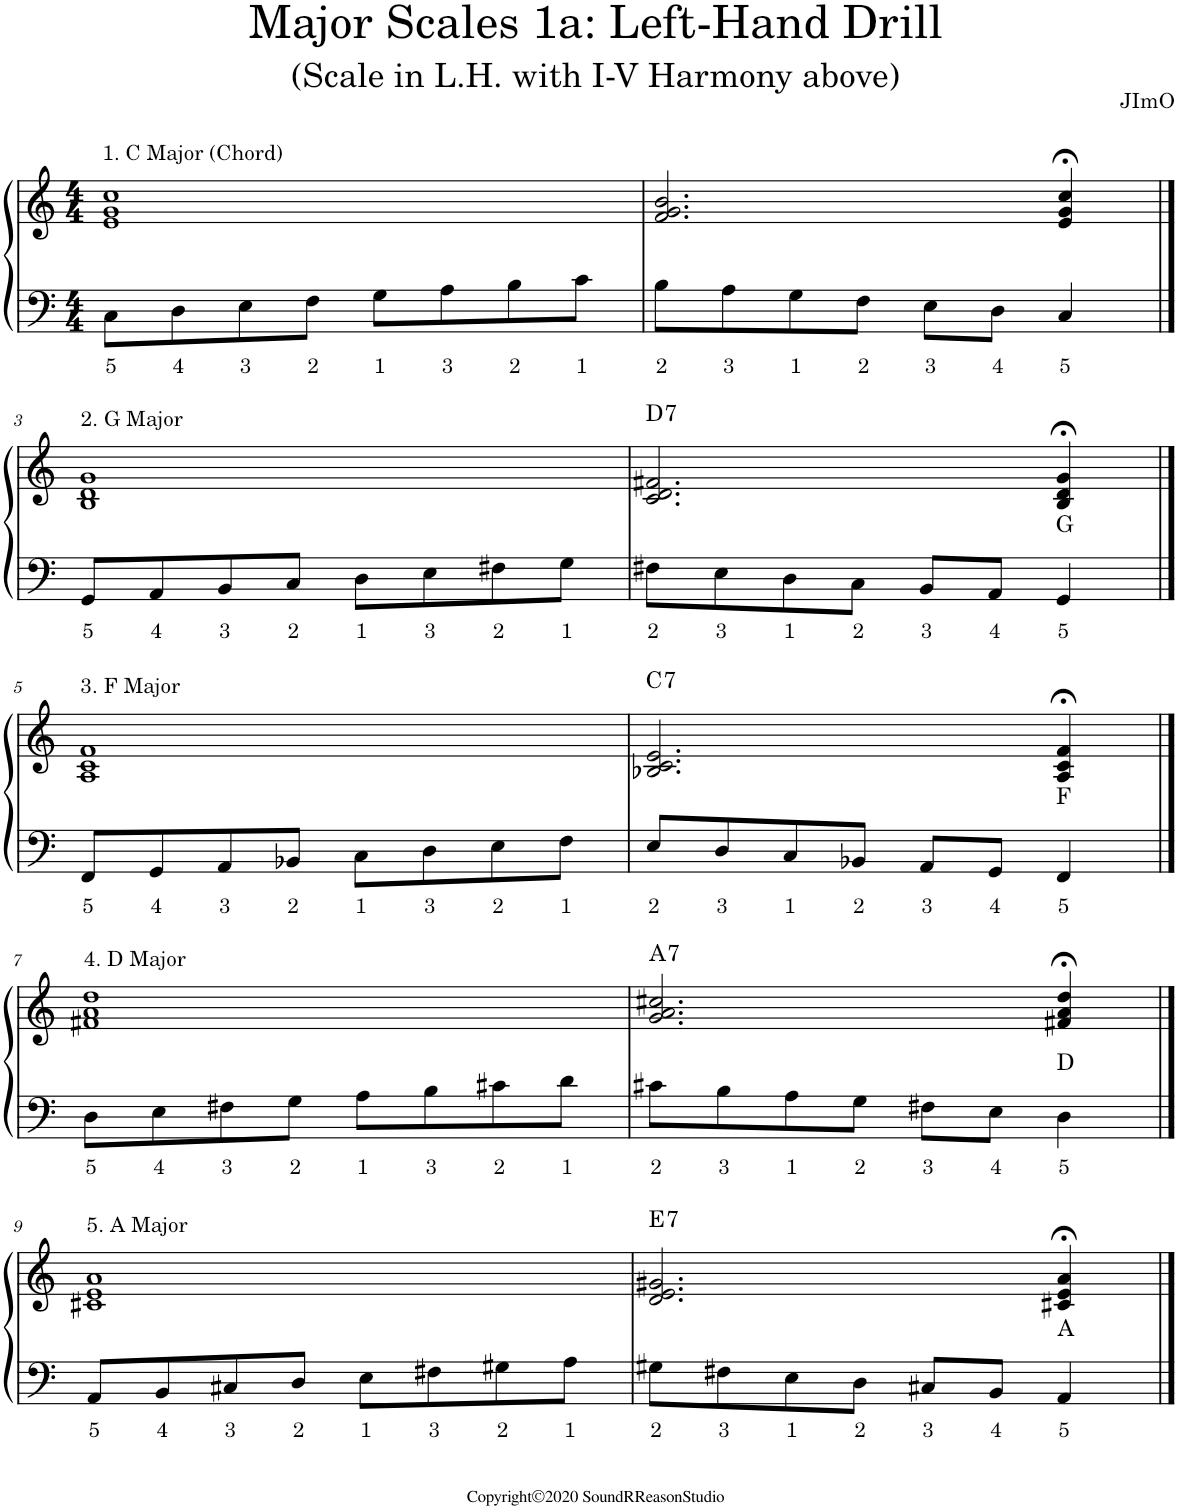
**kern	**text	**kern	**harte
*part1	*part1	*part1	*part1
*staff2	*staff2	*staff1	*
*I"Piano	*	*	*
*I'Pno.	*	*	*
*clefF4	*	*clefG2	*
*k[]	*	*k[]	*
*M4/4	*	*M4/4	*
=1	=1	=1	=1
!	!	!LO:TX:a:t=1. C Major (Chord)	!
!	!LO:LY:b	!	!
8C\L	5	1e 1g 1cc	.
!	!LO:LY:b	!	!
8D\	4	.	.
!	!LO:LY:b	!	!
8E\	3	.	.
!	!LO:LY:b	!	!
8F\J	2	.	.
!	!LO:LY:b	!	!
8G\L	1	.	.
!	!LO:LY:b	!	!
8A\	3	.	.
!	!LO:LY:b	!	!
8B\	2	.	.
!	!LO:LY:b	!	!
8c\J	1	.	.
=2	=2	=2	=2
!	!LO:LY:b	!	!
8B\L	2	2.f/ 2.g/ 2.b/	.
!	!LO:LY:b	!	!
8A\	3	.	.
!	!LO:LY:b	!	!
8G\	1	.	.
!	!LO:LY:b	!	!
8F\J	2	.	.
!	!LO:LY:b	!	!
8E\L	3	.	.
!	!LO:LY:b	!	!
8D\J	4	.	.
!	!LO:LY:b	!	!
4C/	5	4e/;< 4g/;< 4cc/;<	.
!!LO:LB:g=z
==3	==3	==3	==3
!	!	!LO:TX:a:t=2. G Major	!
!	!LO:LY:b	!	!
8GG/L	5	1B 1d 1g	.
!	!LO:LY:b	!	!
8AA/	4	.	.
!	!LO:LY:b	!	!
8BB/	3	.	.
!	!LO:LY:b	!	!
8C/J	2	.	.
!	!LO:LY:b	!	!
8D\L	1	.	.
!	!LO:LY:b	!	!
8E\	3	.	.
!	!LO:LY:b	!	!
8F#X\	2	.	.
!	!LO:LY:b	!	!
8G\J	1	.	.
=4	=4	=4	=4
!	!LO:LY:b	!	!LO:H:kt=7
8F#X\L	2	2.c/ 2.d/ 2.f#X/	D:7
!	!LO:LY:b	!	!
8E\	3	.	.
!	!LO:LY:b	!	!
8D\	1	.	.
!	!LO:LY:b	!	!
8C\J	2	.	.
!	!LO:LY:b	!	!
8BB/L	3	.	.
!	!LO:LY:b	!	!
8AA/J	4	.	.
!	!LO:LY:b	!	!
4GG/	5	4B/;< 4d/;< 4g/;<	G:maj
!!LO:LB:g=z
==5	==5	==5	==5
!	!	!LO:TX:a:t=3. F Major	!
!	!LO:LY:b	!	!
8FF/L	5	1A 1c 1f	.
!	!LO:LY:b	!	!
8GG/	4	.	.
!	!LO:LY:b	!	!
8AA/	3	.	.
!	!LO:LY:b	!	!
8BB-X/J	2	.	.
!	!LO:LY:b	!	!
8C\L	1	.	.
!	!LO:LY:b	!	!
8D\	3	.	.
!	!LO:LY:b	!	!
8E\	2	.	.
!	!LO:LY:b	!	!
8F\J	1	.	.
=6	=6	=6	=6
!	!LO:LY:b	!	!LO:H:kt=7
8E/L	2	2.B-X/ 2.c/ 2.e/	C:7
!	!LO:LY:b	!	!
8D/	3	.	.
!	!LO:LY:b	!	!
8C/	1	.	.
!	!LO:LY:b	!	!
8BB-X/J	2	.	.
!	!LO:LY:b	!	!
8AA/L	3	.	.
!	!LO:LY:b	!	!
8GG/J	4	.	.
!	!LO:LY:b	!	!
4FF/	5	4A/;< 4c/;< 4f/;<	F:maj
!!LO:LB:g=z
==7	==7	==7	==7
!	!	!LO:TX:a:t=4. D Major	!
!	!LO:LY:b	!	!
8D\L	5	1f#X 1a 1dd	.
!	!LO:LY:b	!	!
8E\	4	.	.
!	!LO:LY:b	!	!
8F#X\	3	.	.
!	!LO:LY:b	!	!
8G\J	2	.	.
!	!LO:LY:b	!	!
8A\L	1	.	.
!	!LO:LY:b	!	!
8B\	3	.	.
!	!LO:LY:b	!	!
8c#X\	2	.	.
!	!LO:LY:b	!	!
8d\J	1	.	.
=8	=8	=8	=8
!	!LO:LY:b	!	!LO:H:kt=7
8c#X\L	2	2.g/ 2.a/ 2.cc#X/	A:7
!	!LO:LY:b	!	!
8B\	3	.	.
!	!LO:LY:b	!	!
8A\	1	.	.
!	!LO:LY:b	!	!
8G\J	2	.	.
!	!LO:LY:b	!	!
8F#X\L	3	.	.
!	!LO:LY:b	!	!
8E\J	4	.	.
!	!LO:LY:b	!	!
4D\	5	4f#X/;< 4a/;< 4dd/;<	D:maj
!!LO:LB:g=z
==9	==9	==9	==9
!	!	!LO:TX:a:t=5. A Major	!
!	!LO:LY:b	!	!
8AA/L	5	1c#X 1e 1a	.
!	!LO:LY:b	!	!
8BB/	4	.	.
!	!LO:LY:b	!	!
8C#X/	3	.	.
!	!LO:LY:b	!	!
8D/J	2	.	.
!	!LO:LY:b	!	!
8E\L	1	.	.
!	!LO:LY:b	!	!
8F#X\	3	.	.
!	!LO:LY:b	!	!
8G#X\	2	.	.
!	!LO:LY:b	!	!
8A\J	1	.	.
=10	=10	=10	=10
!	!LO:LY:b	!	!LO:H:kt=7
8G#X\L	2	2.d/ 2.e/ 2.g#X/	E:7
!	!LO:LY:b	!	!
8F#X\	3	.	.
!	!LO:LY:b	!	!
8E\	1	.	.
!	!LO:LY:b	!	!
8D\J	2	.	.
!	!LO:LY:b	!	!
8C#X/L	3	.	.
!	!LO:LY:b	!	!
8BB/J	4	.	.
!	!LO:LY:b	!	!
4AA/	5	4c#X/;< 4e/;< 4a/;<	A:maj
==	==	==	==
*-	*-	*-	*-
